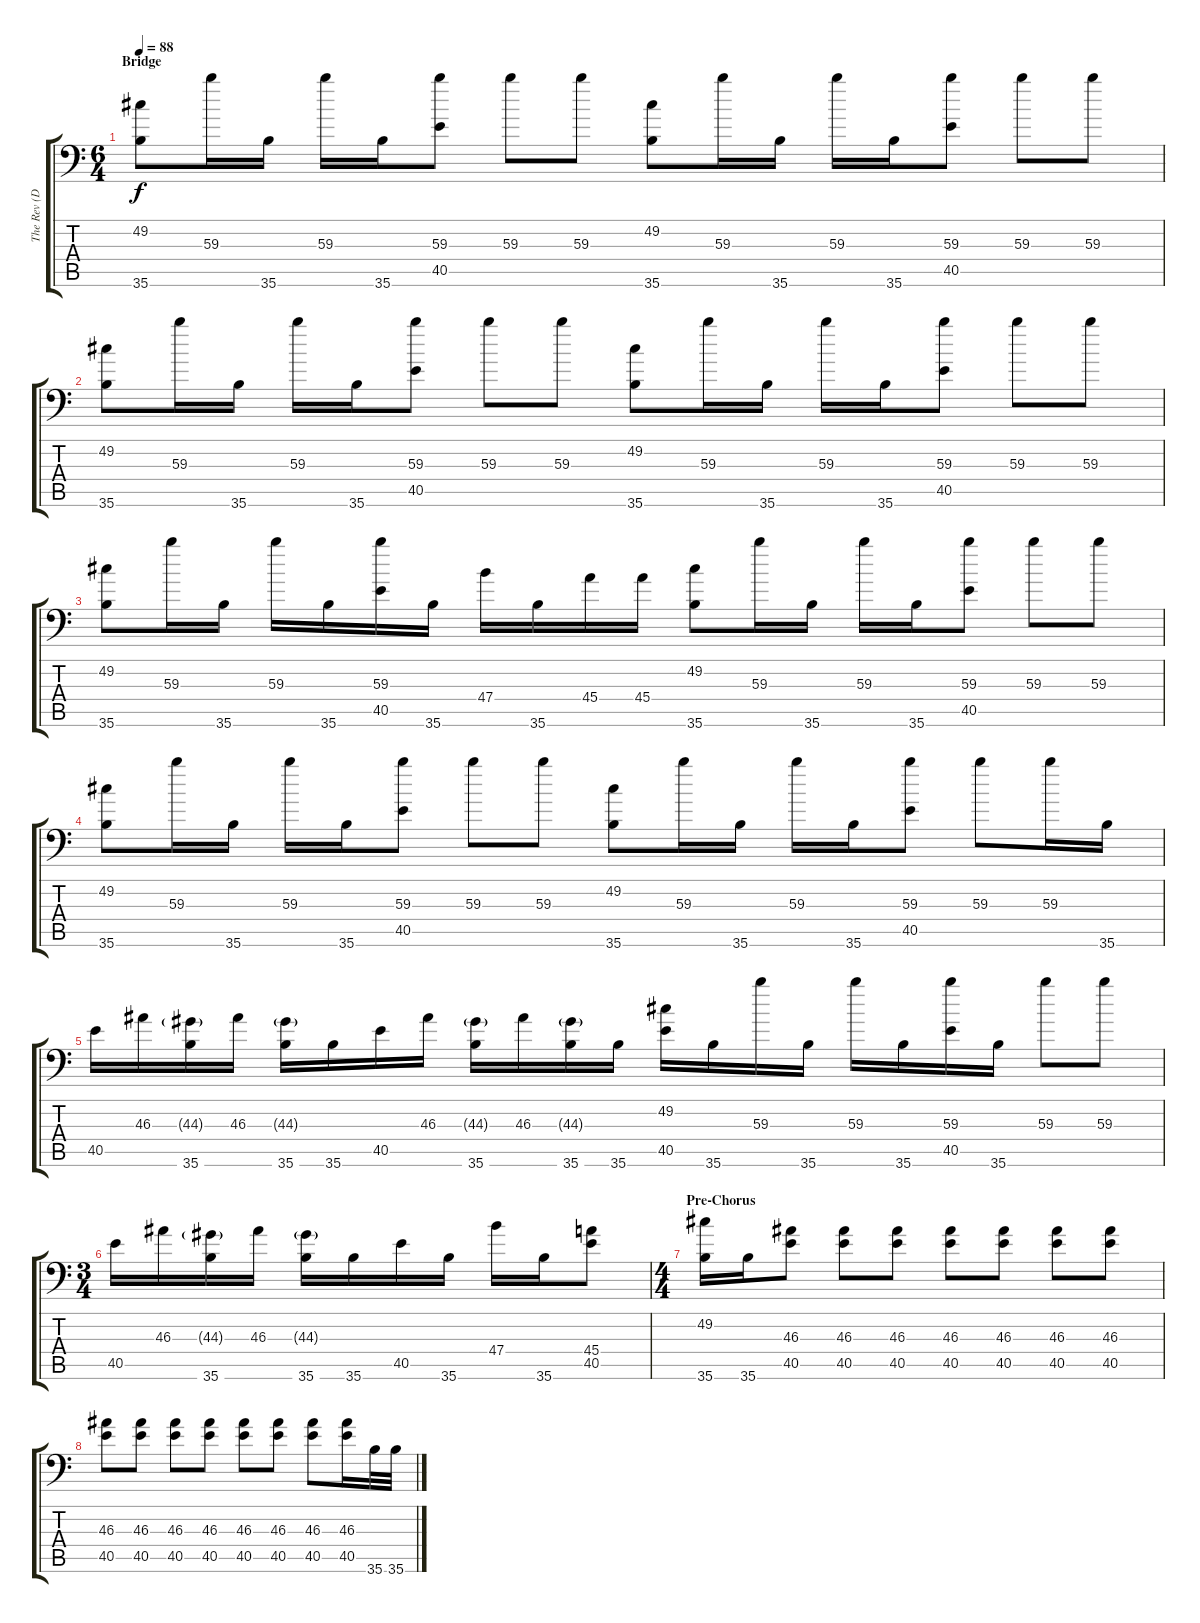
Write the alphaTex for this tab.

\track ("The Rev (Drums)" "The Rev (D") {instrument acousticgrandpiano}
\staff {score tabs}
\tuning (C-1 C-1 C-1 C-1 C-1 C-1) {hide}
\ts (6 4)
\section ("" "Bridge")
\tempo 88
\clef f4
\ks c
(49.2 35.6).8{dy f} 59.3.16 35.6.16 59.3.16 35.6.16 (59.3 40.5).8 59.3.8 59.3.8 (49.2 35.6).8 59.3.16 35.6.16 59.3.16 35.6.16 (59.3 40.5).8 59.3.8 59.3.8 |
(49.2 35.6).8 59.3.16 35.6.16 59.3.16 35.6.16 (59.3 40.5).8 59.3.8 59.3.8 (49.2 35.6).8 59.3.16 35.6.16 59.3.16 35.6.16 (59.3 40.5).8 59.3.8 59.3.8 |
(49.2 35.6).8 59.3.16 35.6.16 59.3.16 35.6.16 (59.3 40.5).16 35.6.16 47.4.16 35.6.16 45.4.16 45.4.16 (49.2 35.6).8 59.3.16 35.6.16 59.3.16 35.6.16 (59.3 40.5).8 59.3.8 59.3.8 |
(49.2 35.6).8 59.3.16 35.6.16 59.3.16 35.6.16 (59.3 40.5).8 59.3.8 59.3.8 (49.2 35.6).8 59.3.16 35.6.16 59.3.16 35.6.16 (59.3 40.5).8 59.3.8 59.3.16 35.6.16 |
40.5.16 46.3.16 (44.3{g} 35.6).16 46.3.16 (44.3{g} 35.6).16 35.6.16 40.5.16 46.3.16 (44.3{g} 35.6).16 46.3.16 (44.3{g} 35.6).16 35.6.16 (49.2 40.5).16 35.6.16 59.3.16 35.6.16 59.3.16 35.6.16 (59.3 40.5).16 35.6.16 59.3.8 59.3.8 |
\ts (3 4)
40.5.16 46.3.16 (44.3{g} 35.6).16 46.3.16 (44.3{g} 35.6).16 35.6.16 40.5.16 35.6.16 47.4.16 35.6.16 (45.4 40.5).8 |
\ts (4 4)
\section ("" "Pre-Chorus")
(49.2 35.6).16 35.6.16 (46.3 40.5).8 (46.3 40.5).8 (46.3 40.5).8 (46.3 40.5).8 (46.3 40.5).8 (46.3 40.5).8 (46.3 40.5).8 |
(46.3 40.5).8 (46.3 40.5).8 (46.3 40.5).8 (46.3 40.5).8 (46.3 40.5).8 (46.3 40.5).8 (46.3 40.5).8 (46.3 40.5).16 35.6.32 35.6.32
